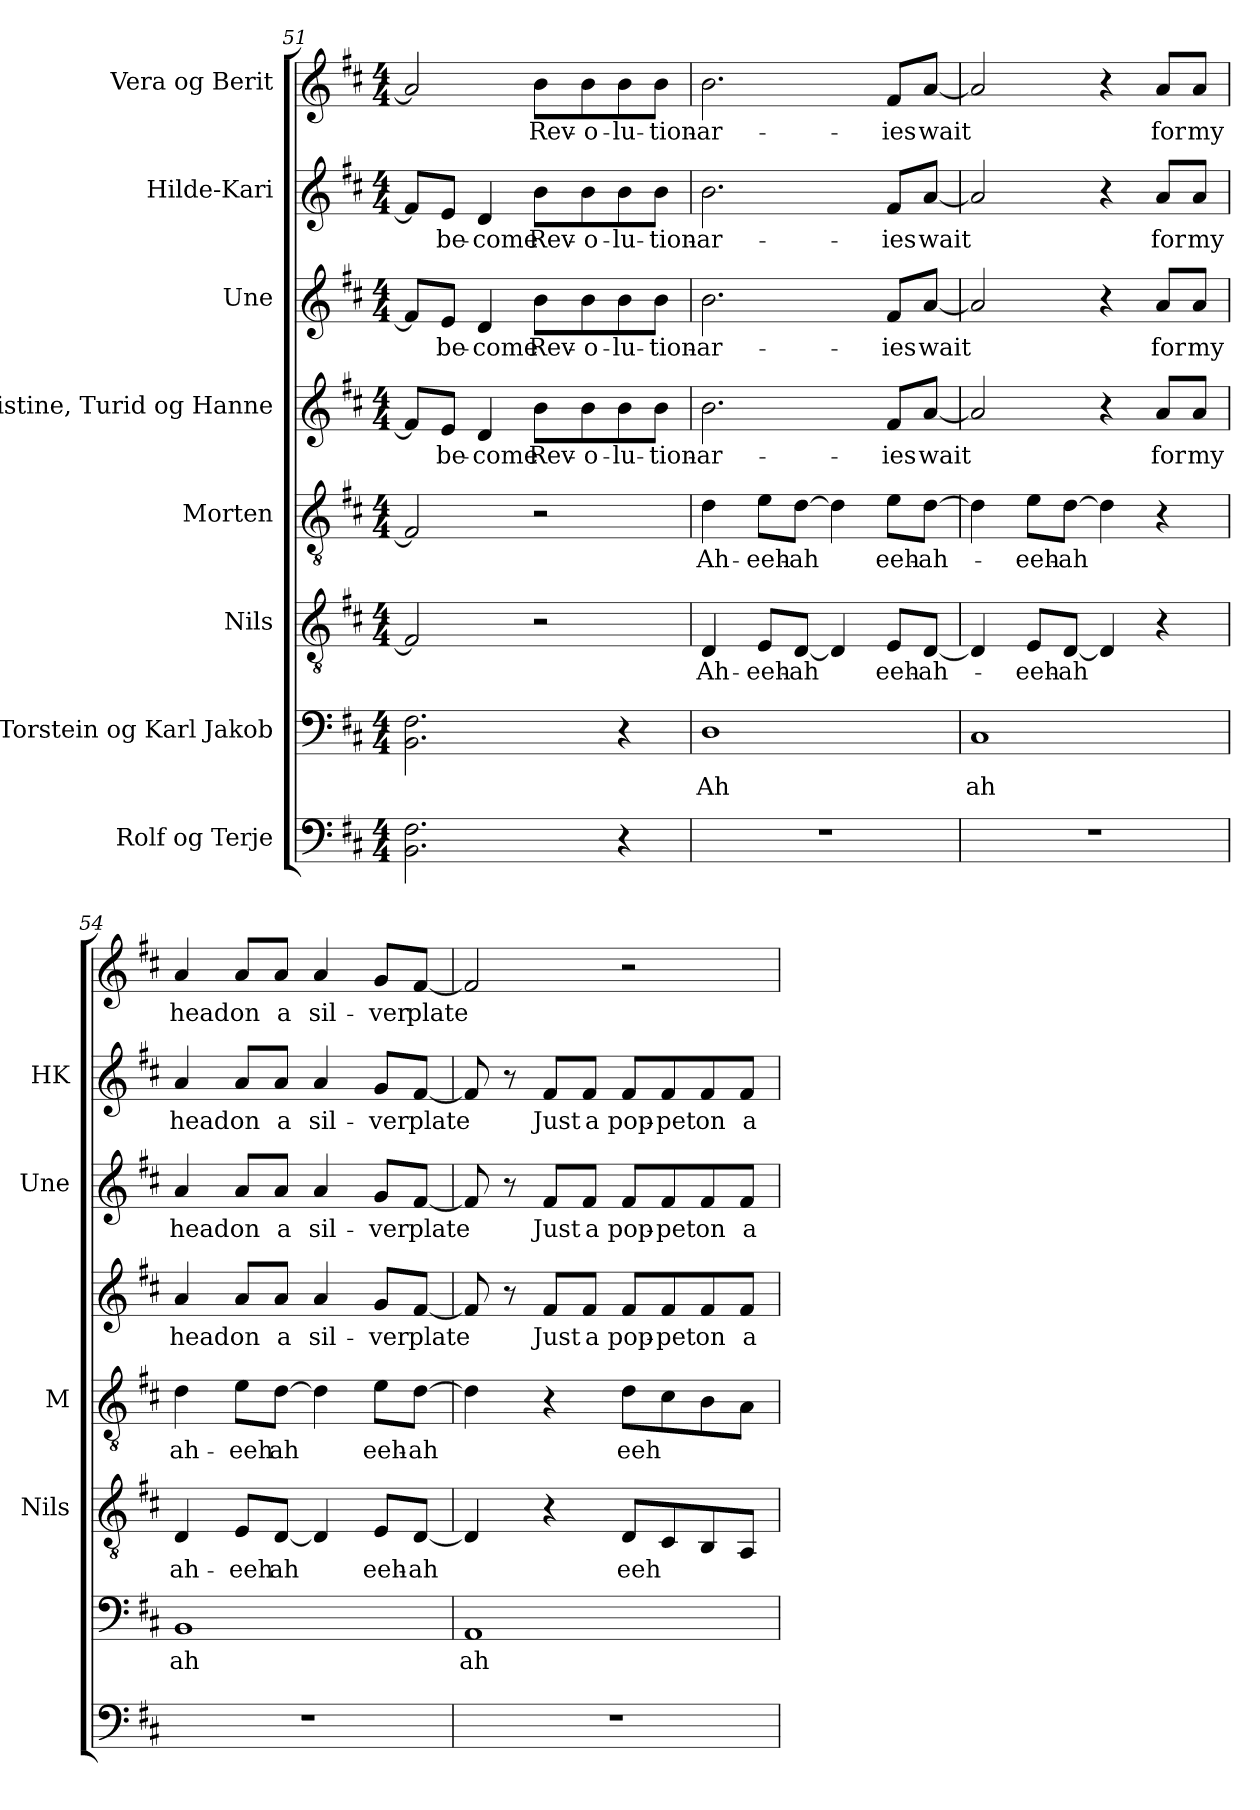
**kern	**kern	**text	**kern	**text	**kern	**text	**kern	**text	**kern	**text	**kern	**text	**kern	**text
*part8	*part7	*part7	*part6	*part6	*part5	*part5	*part4	*part4	*part3	*part3	*part2	*part2	*part1	*part1
*staff8	*staff7	*staff7	*staff6	*staff6	*staff5	*staff5	*staff4	*staff4	*staff3	*staff3	*staff2	*staff2	*staff1	*staff1
*I"Rolf og Terje	*I"Torstein og Karl Jakob	*	*I"Nils	*	*I"Morten	*	*I"Kristine, Turid og Hanne	*	*I"Une	*	*I"Hilde-Kari	*	*I"Vera og Berit	*
*	*	*	*I'Nils	*	*I'M	*	*	*	*I'Une	*	*I'HK	*	*	*
*clefF4	*clefF4	*	*clefGv2	*	*clefGv2	*	*clefG2	*	*clefG2	*	*clefG2	*	*clefG2	*
*k[f#c#]	*k[f#c#]	*	*k[f#c#]	*	*k[f#c#]	*	*k[f#c#]	*	*k[f#c#]	*	*k[f#c#]	*	*k[f#c#]	*
*M4/4	*M4/4	*	*M4/4	*	*M4/4	*	*M4/4	*	*M4/4	*	*M4/4	*	*M4/4	*
=51	=51	=51	=51	=51	=51	=51	=51	=51	=51	=51	=51	=51	=51	=51
2.BB\ 2.F#\	2.BB\ 2.F#\	.	2F#/]	.	2F#/]	.	8f#/L]	.	8f#/L]	.	8f#/L]	.	2a/]	.
!	!	!	!	!	!	!	!	!LO:LY:b	!	!LO:LY:b	!	!LO:LY:b	!	!
.	.	.	.	.	.	.	8e/J	be-	8e/J	be-	8e/J	be-	.	.
!	!	!	!	!	!	!	!	!LO:LY:b	!	!LO:LY:b	!	!LO:LY:b	!	!
.	.	.	.	.	.	.	4d/	-come	4d/	-come	4d/	-come	.	.
!	!	!	!	!	!	!	!	!LO:LY:b	!	!LO:LY:b	!	!LO:LY:b	!	!LO:LY:b
.	.	.	2r	.	2r	.	8b\L	Rev-	8b\L	Rev-	8b\L	Rev-	8b\L	Rev-
!	!	!	!	!	!	!	!	!LO:LY:b	!	!LO:LY:b	!	!LO:LY:b	!	!LO:LY:b
.	.	.	.	.	.	.	8b\	-o-	8b\	-o-	8b\	-o-	8b\	-o-
!	!	!	!	!	!	!	!	!LO:LY:b	!	!LO:LY:b	!	!LO:LY:b	!	!LO:LY:b
4r	4r	.	.	.	.	.	8b\	-lu-	8b\	-lu-	8b\	-lu-	8b\	-lu-
!	!	!	!	!	!	!	!	!LO:LY:b	!	!LO:LY:b	!	!LO:LY:b	!	!LO:LY:b
.	.	.	.	.	.	.	8b\J	-tion-	8b\J	-tion-	8b\J	-tion-	8b\J	-tion-
!!LO:PB:g=z
=52	=52	=52	=52	=52	=52	=52	=52	=52	=52	=52	=52	=52	=52	=52
!	!	!LO:LY:b	!	!LO:LY:b	!	!LO:LY:b	!	!LO:LY:b	!	!LO:LY:b	!	!LO:LY:b	!	!LO:LY:b
1r	1D	Ah	4D/	Ah-	4d\	Ah-	2.b\	-ar-	2.b\	-ar-	2.b\	-ar-	2.b\	-ar-
!	!	!	!	!LO:LY:b	!	!LO:LY:b	!	!	!	!	!	!	!	!
.	.	.	8E/L	-eeh-	8e\L	-eeh-	.	.	.	.	.	.	.	.
!	!	!	!	!LO:LY:b	!	!LO:LY:b	!	!	!	!	!	!	!	!
.	.	.	[8D/J	-ah	[8d\J	-ah	.	.	.	.	.	.	.	.
.	.	.	4D/]	.	4d\]	.	.	.	.	.	.	.	.	.
!	!	!	!	!LO:LY:b	!	!LO:LY:b	!	!LO:LY:b	!	!LO:LY:b	!	!LO:LY:b	!	!LO:LY:b
.	.	.	8E/L	eeh-	8e\L	eeh-	8f#/L	-ies	8f#/L	-ies	8f#/L	-ies	8f#/L	-ies
!	!	!	!	!LO:LY:b	!	!LO:LY:b	!	!LO:LY:b	!	!LO:LY:b	!	!LO:LY:b	!	!LO:LY:b
.	.	.	[8D/J	-ah-	[8d\J	-ah-	[8a/J	wait	[8a/J	wait	[8a/J	wait	[8a/J	wait
=53	=53	=53	=53	=53	=53	=53	=53	=53	=53	=53	=53	=53	=53	=53
!	!	!LO:LY:b	!	!	!	!	!	!	!	!	!	!	!	!
1r	1C#	ah	4D/]	.	4d\]	.	2a/]	.	2a/]	.	2a/]	.	2a/]	.
!	!	!	!	!LO:LY:b	!	!LO:LY:b	!	!	!	!	!	!	!	!
.	.	.	8E/L	-eeh-	8e\L	-eeh-	.	.	.	.	.	.	.	.
!	!	!	!	!LO:LY:b	!	!LO:LY:b	!	!	!	!	!	!	!	!
.	.	.	[8D/J	-ah	[8d\J	-ah	.	.	.	.	.	.	.	.
.	.	.	4D/]	.	4d\]	.	4r	.	4r	.	4r	.	4r	.
!	!	!	!	!	!	!	!	!LO:LY:b	!	!LO:LY:b	!	!LO:LY:b	!	!LO:LY:b
.	.	.	4r	.	4r	.	8a/L	for	8a/L	for	8a/L	for	8a/L	for
!	!	!	!	!	!	!	!	!LO:LY:b	!	!LO:LY:b	!	!LO:LY:b	!	!LO:LY:b
.	.	.	.	.	.	.	8a/J	my	8a/J	my	8a/J	my	8a/J	my
=54	=54	=54	=54	=54	=54	=54	=54	=54	=54	=54	=54	=54	=54	=54
!	!	!LO:LY:b	!	!LO:LY:b	!	!LO:LY:b	!	!LO:LY:b	!	!LO:LY:b	!	!LO:LY:b	!	!LO:LY:b
1r	1BB	ah	4D/	ah-	4d\	ah-	4a/	head	4a/	head	4a/	head	4a/	head
!	!	!	!	!LO:LY:b	!	!LO:LY:b	!	!LO:LY:b	!	!LO:LY:b	!	!LO:LY:b	!	!LO:LY:b
.	.	.	8E/L	-eeh	8e\L	-eeh	8a/L	on	8a/L	on	8a/L	on	8a/L	on
!	!	!	!	!LO:LY:b	!	!LO:LY:b	!	!LO:LY:b	!	!LO:LY:b	!	!LO:LY:b	!	!LO:LY:b
.	.	.	[8D/J	ah	[8d\J	ah	8a/J	a	8a/J	a	8a/J	a	8a/J	a
!	!	!	!	!	!	!	!	!LO:LY:b	!	!LO:LY:b	!	!LO:LY:b	!	!LO:LY:b
.	.	.	4D/]	.	4d\]	.	4a/	sil-	4a/	sil-	4a/	sil-	4a/	sil-
!	!	!	!	!LO:LY:b	!	!LO:LY:b	!	!LO:LY:b	!	!LO:LY:b	!	!LO:LY:b	!	!LO:LY:b
.	.	.	8E/L	eeh-	8e\L	eeh-	8g/L	-ver	8g/L	-ver	8g/L	-ver	8g/L	-ver
!	!	!	!	!LO:LY:b	!	!LO:LY:b	!	!LO:LY:b	!	!LO:LY:b	!	!LO:LY:b	!	!LO:LY:b
.	.	.	[8D/J	-ah	[8d\J	-ah	[8f#/J	plate	[8f#/J	plate	[8f#/J	plate	[8f#/J	plate
=55	=55	=55	=55	=55	=55	=55	=55	=55	=55	=55	=55	=55	=55	=55
!	!	!LO:LY:b	!	!	!	!	!	!	!	!	!	!	!	!
1r	1AA	ah	4D/]	.	4d\]	.	8f#/]	.	8f#/]	.	8f#/]	.	2f#/]	.
.	.	.	.	.	.	.	8r	.	8r	.	8r	.	.	.
!	!	!	!	!	!	!	!	!LO:LY:b	!	!LO:LY:b	!	!LO:LY:b	!	!
.	.	.	4r	.	4r	.	8f#/L	Just	8f#/L	Just	8f#/L	Just	.	.
!	!	!	!	!	!	!	!	!LO:LY:b	!	!LO:LY:b	!	!LO:LY:b	!	!
.	.	.	.	.	.	.	8f#/J	a	8f#/J	a	8f#/J	a	.	.
!	!	!	!	!LO:LY:b	!	!LO:LY:b	!	!LO:LY:b	!	!LO:LY:b	!	!LO:LY:b	!	!
.	.	.	8D/L	eeh	8d\L	eeh	8f#/L	pop-	8f#/L	pop-	8f#/L	pop-	2r	.
!	!	!	!	!	!	!	!	!LO:LY:b	!	!LO:LY:b	!	!LO:LY:b	!	!
.	.	.	8C#/	.	8c#\	.	8f#/	-pet	8f#/	-pet	8f#/	-pet	.	.
!	!	!	!	!	!	!	!	!LO:LY:b	!	!LO:LY:b	!	!LO:LY:b	!	!
.	.	.	8BB/	.	8B\	.	8f#/	on	8f#/	on	8f#/	on	.	.
!	!	!	!	!	!	!	!	!LO:LY:b	!	!LO:LY:b	!	!LO:LY:b	!	!
.	.	.	8AA/J	.	8A\J	.	8f#/J	a	8f#/J	a	8f#/J	a	.	.
=	=	=	=	=	=	=	=	=	=	=	=	=	=	=
*-	*-	*-	*-	*-	*-	*-	*-	*-	*-	*-	*-	*-	*-	*-
